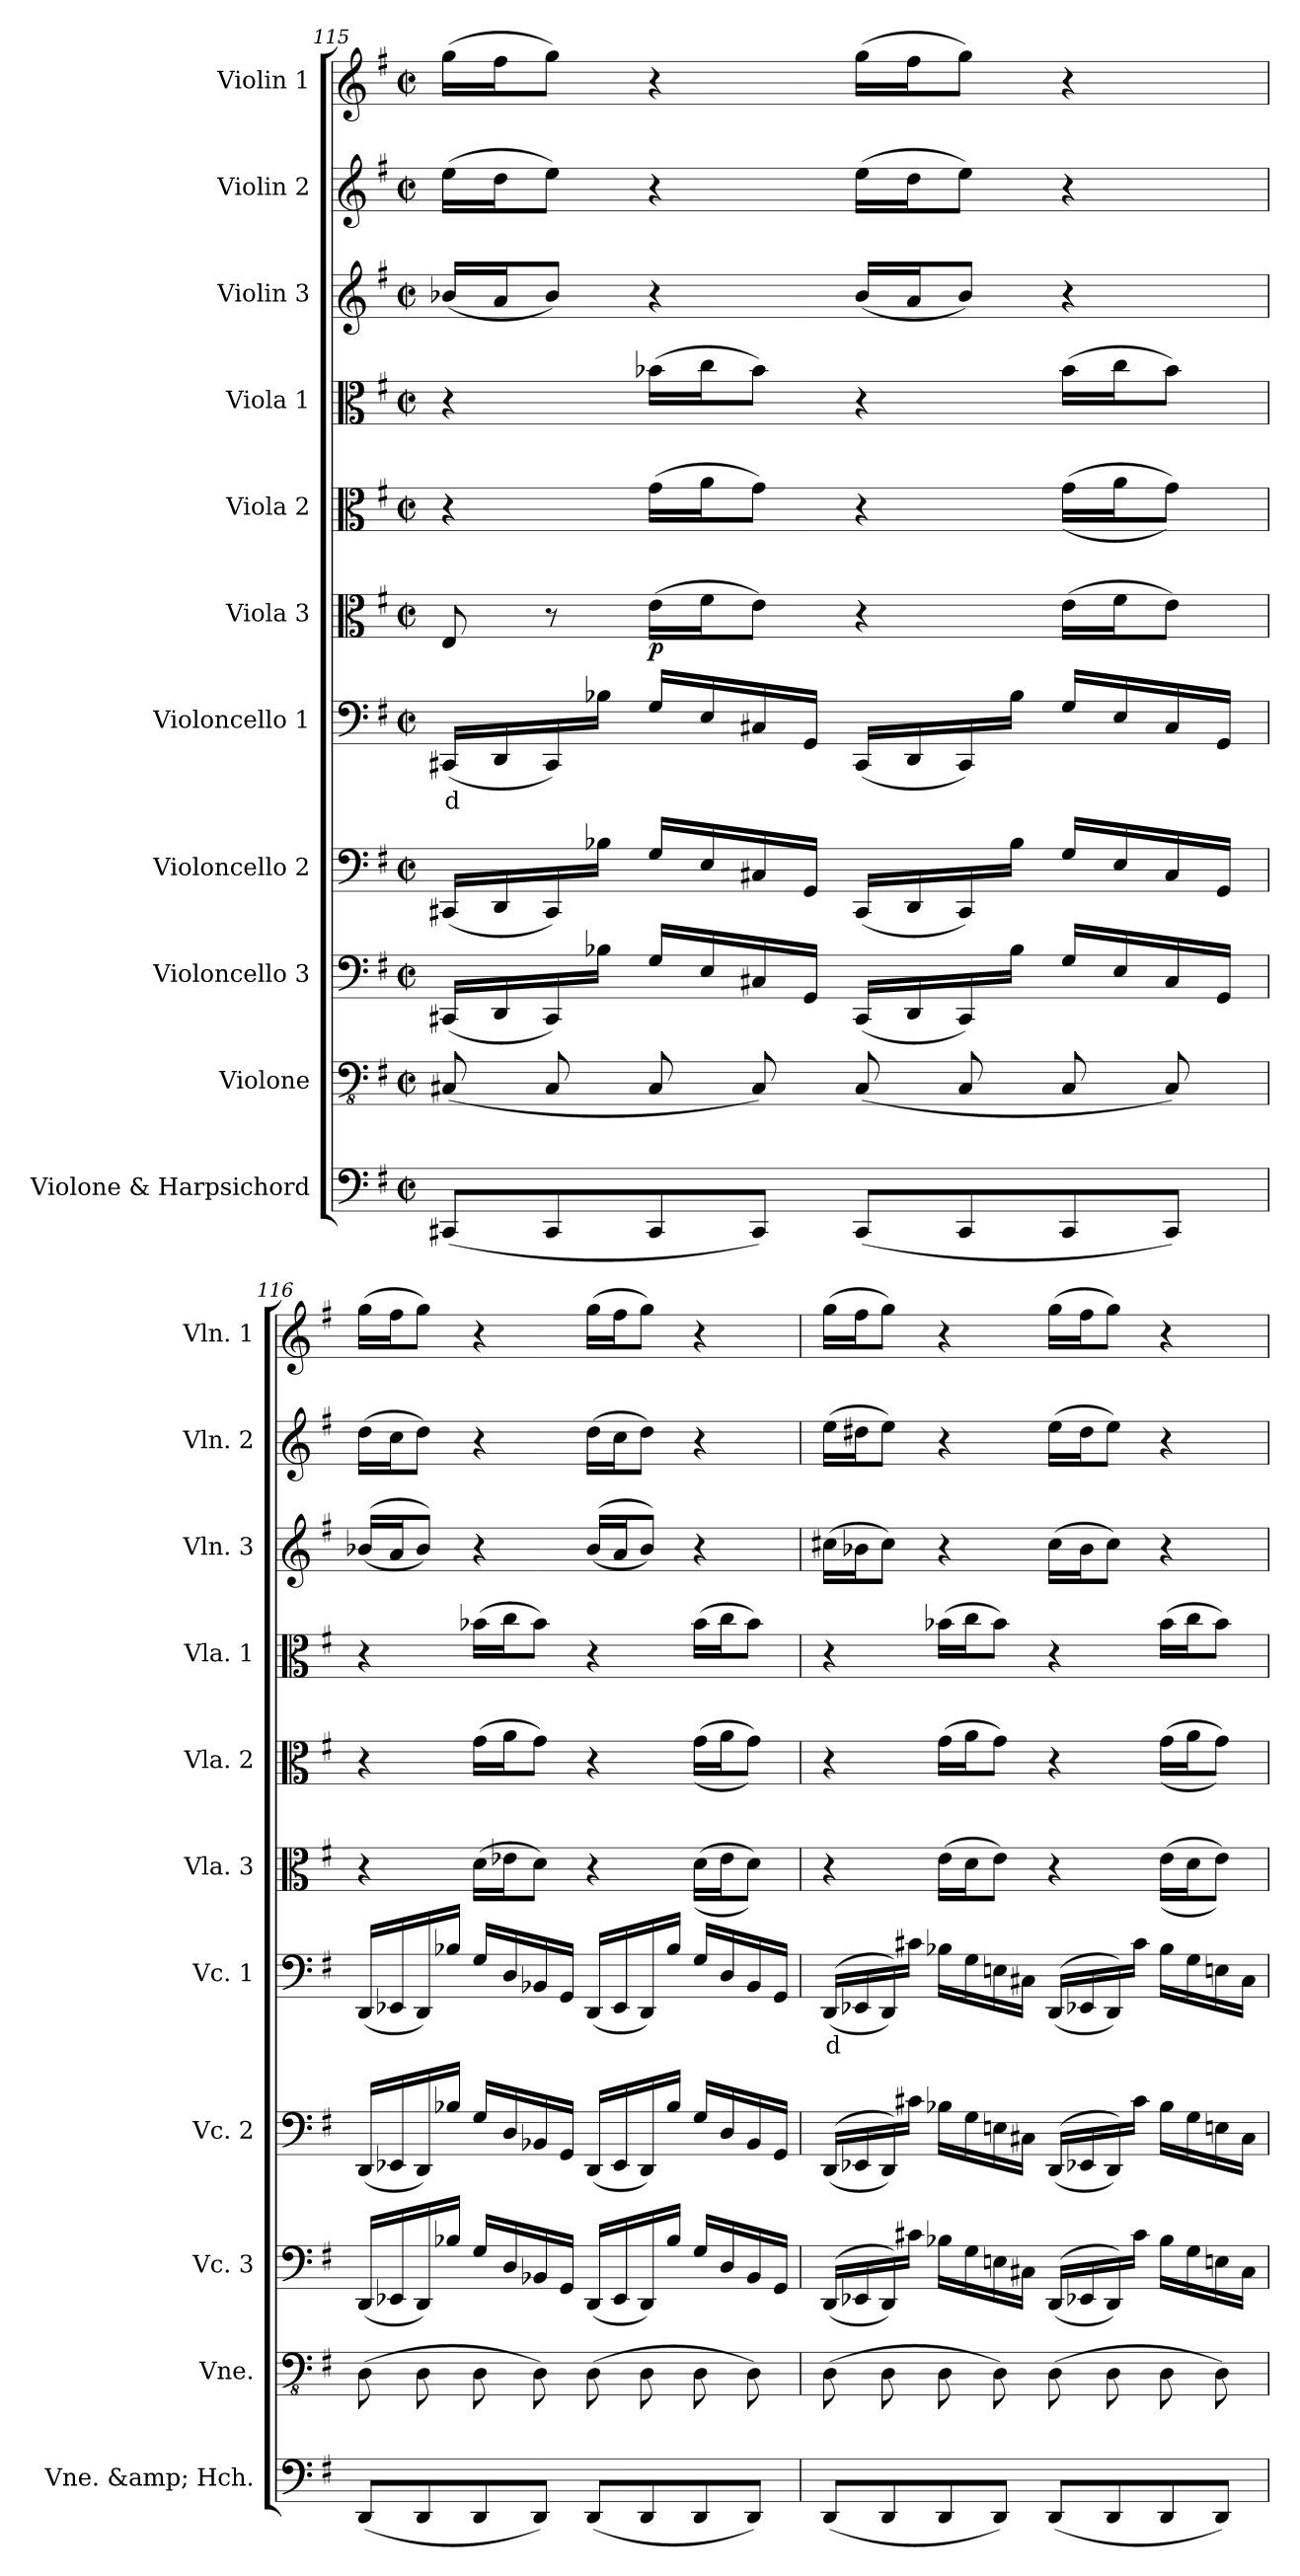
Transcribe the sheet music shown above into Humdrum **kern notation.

**kern	**kern	**kern	**kern	**kern	**text	**kern	**dynam	**kern	**kern	**kern	**kern	**kern
*part11	*part10	*part9	*part8	*part7	*part7	*part6	*part6	*part5	*part4	*part3	*part2	*part1
*staff11	*staff10	*staff9	*staff8	*staff7	*staff7	*staff6	*staff6	*staff5	*staff4	*staff3	*staff2	*staff1
*I"Violone &amp; Harpsichord	*I"Violone	*I"Violoncello 3	*I"Violoncello 2	*I"Violoncello 1	*	*I"Viola 3	*	*I"Viola 2	*I"Viola 1	*I"Violin 3	*I"Violin 2	*I"Violin 1
*I'Vne. &amp; Hch.	*I'Vne.	*I'Vc. 3	*I'Vc. 2	*I'Vc. 1	*	*I'Vla. 3	*	*I'Vla. 2	*I'Vla. 1	*I'Vln. 3	*I'Vln. 2	*I'Vln. 1
*clefF4	*clefFv4	*clefF4	*clefF4	*clefF4	*	*clefC3	*	*clefC3	*clefC3	*clefG2	*clefG2	*clefG2
*	*ITrd7c12	*	*	*	*	*	*	*	*	*	*	*
*k[f#]	*k[f#]	*k[f#]	*k[f#]	*k[f#]	*	*k[f#]	*	*k[f#]	*k[f#]	*k[f#]	*k[f#]	*k[f#]
*M4/4	*M4/4	*M4/4	*M4/4	*M4/4	*	*M4/4	*	*M4/4	*M4/4	*M4/4	*M4/4	*M4/4
*met(c|)	*met(c|)	*met(c|)	*met(c|)	*met(c|)	*	*met(c|)	*	*met(c|)	*met(c|)	*met(c|)	*met(c|)	*met(c|)
=115	=115	=115	=115	=115	=115	=115	=115	=115	=115	=115	=115	=115
!	!	!	!	!	!LO:LY:color=#FF0000	!	!	!	!	!	!	!
(8CC#X/L	(8CCC#X	(16CC#X/LL	(16CC#X/LL	(16CC#X/LL	d	8E/	.	4r	4r	(16b-X/LL	(16ee\LL	(16gg\LL
.	.	16DD/	16DD/	16DD/	.	.	.	.	.	16a/J	16dd\J	16ff#\J
8CC#/	8CCC#	16CC#/)	16CC#/)	16CC#/)	.	8r	.	.	.	8b-/J)	8ee\J)	8gg\J)
.	.	16B-X\JJ	16B-X\JJ	16B-X\JJ	.	.	.	.	.	.	.	.
!	!	!	!	!	!	!	!LO:DY:b	!	!	!	!	!
8CC#/	8CCC#	16G/LL	16G/LL	16G/LL	.	(16e\LL	p	(16g\LL	(16b-X\LL	4r	4r	4r
.	.	16E/	16E/	16E/	.	16f#\J	.	16a\J	16cc\J	.	.	.
8CC#/J)	8CCC#)	16C#X/	16C#X/	16C#X/	.	8e\J)	.	8g\J)	8b-\J)	.	.	.
.	.	16GG/JJ	16GG/JJ	16GG/JJ	.	.	.	.	.	.	.	.
(8CC#/L	(8CCC#	(16CC#/LL	(16CC#/LL	(16CC#/LL	.	4r	.	4r	4r	(16b-/LL	(16ee\LL	(16gg\LL
.	.	16DD/	16DD/	16DD/	.	.	.	.	.	16a/J	16dd\J	16ff#\J
8CC#/	8CCC#	16CC#/)	16CC#/)	16CC#/)	.	.	.	.	.	8b-/J)	8ee\J)	8gg\J)
.	.	16B-\JJ	16B-\JJ	16B-\JJ	.	.	.	.	.	.	.	.
8CC#/	8CCC#	16G/LL	16G/LL	16G/LL	.	(16e\LL	.	((16g\LL	(16b-\LL	4r	4r	4r
.	.	16E/	16E/	16E/	.	16f#\J	.	16a\J	16cc\J	.	.	.
8CC#/J)	8CCC#)	16C#/	16C#/	16C#/	.	8e\J)	.	8g\J))	8b-\J)	.	.	.
.	.	16GG/JJ	16GG/JJ	16GG/JJ	.	.	.	.	.	.	.	.
=116	=116	=116	=116	=116	=116	=116	=116	=116	=116	=116	=116	=116
(8DD/L	(8DDD	(16DD/LL	(16DD/LL	(16DD/LL	.	4r	.	4r	4r	((16b-X/LL	(16dd\LL	(16gg\LL
.	.	16EE-X/	16EE-X/	16EE-X/	.	.	.	.	.	16a/J	16cc\J	16ff#\J
8DD/	8DDD	16DD/)	16DD/)	16DD/)	.	.	.	.	.	8b-/J))	8dd\J)	8gg\J)
.	.	16B-X\JJ	16B-X\JJ	16B-X\JJ	.	.	.	.	.	.	.	.
8DD/	8DDD	16G/LL	16G/LL	16G/LL	.	(16d\LL	.	(16g\LL	(16b-X\LL	4r	4r	4r
.	.	16D/	16D/	16D/	.	16e-X\J	.	16a\J	16cc\J	.	.	.
8DD/J)	8DDD)	16BB-X/	16BB-X/	16BB-X/	.	8d\J)	.	8g\J)	8b-\J)	.	.	.
.	.	16GG/JJ	16GG/JJ	16GG/JJ	.	.	.	.	.	.	.	.
(8DD/L	(8DDD	(16DD/LL	(16DD/LL	(16DD/LL	.	4r	.	4r	4r	((16b-/LL	(16dd\LL	(16gg\LL
.	.	16EE-/	16EE-/	16EE-/	.	.	.	.	.	16a/J	16cc\J	16ff#\J
8DD/	8DDD	16DD/)	16DD/)	16DD/)	.	.	.	.	.	8b-/J))	8dd\J)	8gg\J)
.	.	16B-\JJ	16B-\JJ	16B-\JJ	.	.	.	.	.	.	.	.
8DD/	8DDD	16G/LL	16G/LL	16G/LL	.	((16d\LL	.	((16g\LL	(16b-\LL	4r	4r	4r
.	.	16D/	16D/	16D/	.	16e-\J	.	16a\J	16cc\J	.	.	.
8DD/J)	8DDD)	16BB-/	16BB-/	16BB-/	.	8d\J))	.	8g\J))	8b-\J)	.	.	.
.	.	16GG/JJ	16GG/JJ	16GG/JJ	.	.	.	.	.	.	.	.
=117	=117	=117	=117	=117	=117	=117	=117	=117	=117	=117	=117	=117
!	!	!	!	!	!LO:LY:color=#FF0000	!	!	!	!	!	!	!
(8DD/L	(8DDD	((16DD/LL	((16DD/LL	((16DD/LL	d	4r	.	4r	4r	(16cc#X\LL	(16ee\LL	(16gg\LL
.	.	16EE-X/	16EE-X/	16EE-X/	.	.	.	.	.	16b-X\J	16dd#X\J	16ff#\J
8DD/	8DDD	16DD/))	16DD/))	16DD/))	.	.	.	.	.	8cc#\J)	8ee\J)	8gg\J)
.	.	16c#X\JJ	16c#X\JJ	16c#X\JJ	.	.	.	.	.	.	.	.
8DD/	8DDD	16B-X\LL	16B-X\LL	16B-X\LL	.	(16e\LL	.	(16g\LL	(16b-X\LL	4r	4r	4r
.	.	16G\	16G\	16G\	.	16d\J	.	16a\J	16cc\J	.	.	.
8DD/J)	8DDD)	16En\	16En\	16En\	.	8e\J)	.	8g\J)	8b-\J)	.	.	.
.	.	16C#X\JJ	16C#X\JJ	16C#X\JJ	.	.	.	.	.	.	.	.
(8DD/L	(8DDD	((16DD/LL	((16DD/LL	((16DD/LL	.	4r	.	4r	4r	(16cc#\LL	(16ee\LL	(16gg\LL
.	.	16EE-X/	16EE-X/	16EE-X/	.	.	.	.	.	16b-\J	16dd#\J	16ff#\J
8DD/	8DDD	16DD/))	16DD/))	16DD/))	.	.	.	.	.	8cc#\J)	8ee\J)	8gg\J)
.	.	16c#\JJ	16c#\JJ	16c#\JJ	.	.	.	.	.	.	.	.
8DD/	8DDD	16B-\LL	16B-\LL	16B-\LL	.	((16e\LL	.	((16g\LL	(16b-\LL	4r	4r	4r
.	.	16G\	16G\	16G\	.	16d\J	.	16a\J	16cc\J	.	.	.
8DD/J)	8DDD)	16En\	16En\	16En\	.	8e\J))	.	8g\J))	8b-\J)	.	.	.
.	.	16C#\JJ	16C#\JJ	16C#\JJ	.	.	.	.	.	.	.	.
=	=	=	=	=	=	=	=	=	=	=	=	=
*-	*-	*-	*-	*-	*-	*-	*-	*-	*-	*-	*-	*-
